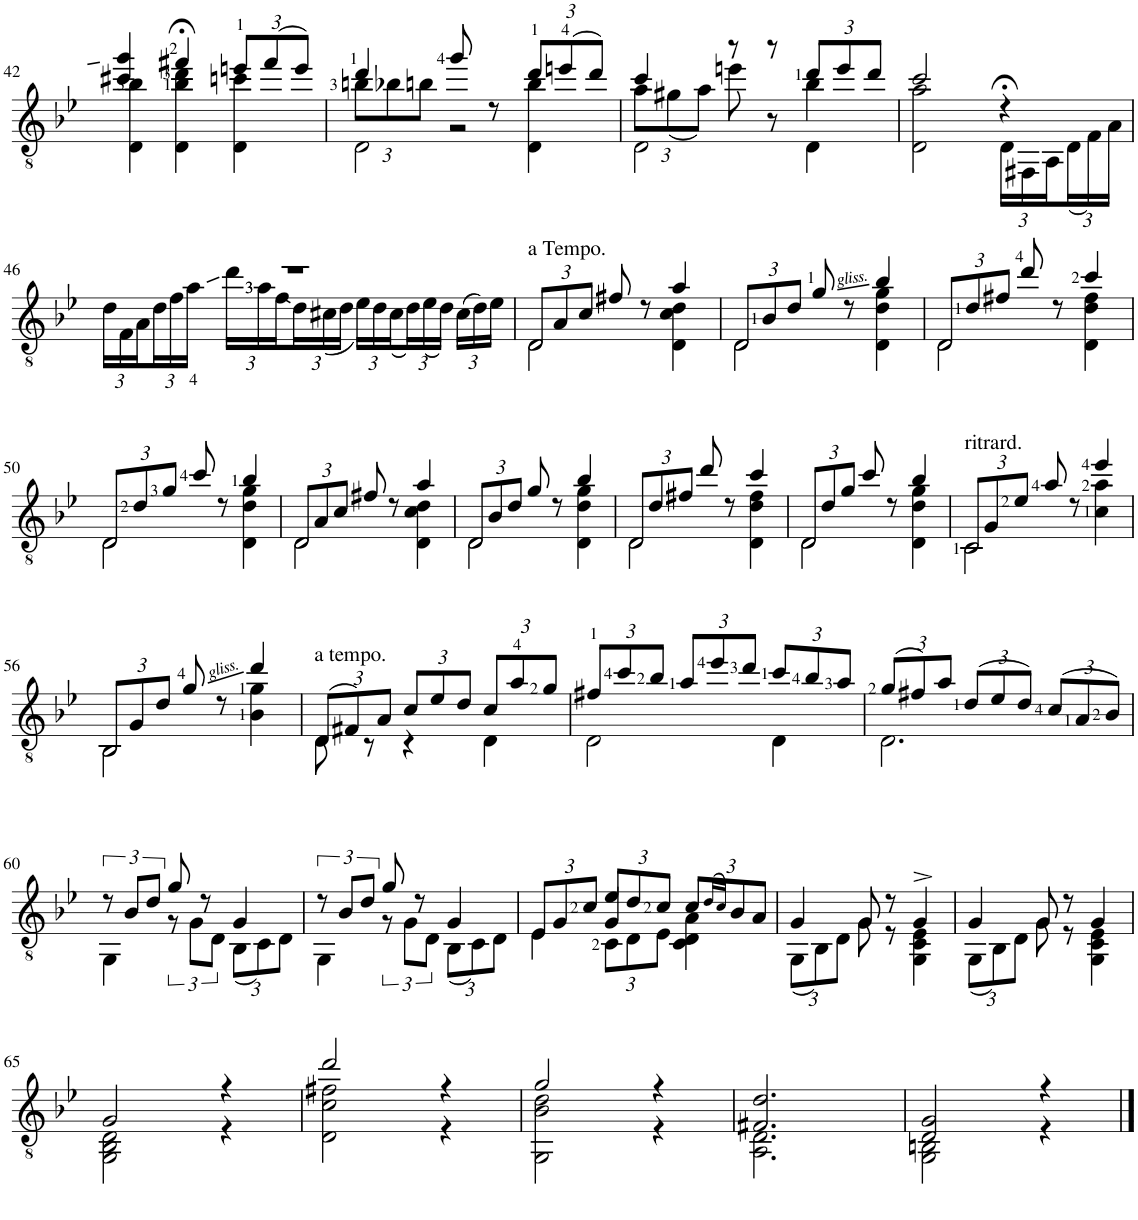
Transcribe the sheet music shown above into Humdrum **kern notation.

**kern
*part1
*staff1
*I"Guitar
*I'Guit.
!!LO:PB:g=z
*clefGv2
*k[b-e-]
*M3/4
=42
*^
4cc#X/ 4gg/	4D\ 4b-\
4ff#X;</	4D\ 4b-\ 4dd\
*Xbrackettup	*
12een/L	4D\ 4ccn\
(12ff#/	.
12ee/J)	.
=43	=43
*	*^
4dd/	12bn\L	2D\
.	12b-X\	.
.	12bn\J	.
8gg/	2r	.
8r	.	.
12dd/L	.	4D\ 4b\
(12een/	.	.
12dd/J)	.	.
=44	=44	=44
4cc/	12a\L	2D\
.	(12g#X\	.
.	12a\J)	.
8r	8een\	.
8r	8r	.
12dd/L	4b-\	4D\
12ee/	.	.
12dd/J	.	.
*	*v	*v
=45	=45
2cc/	2D\ 2a\
4r;<	24D\LL
.	24FF#X\
.	24AA\
.	(24D\
.	24F\)
.	24A\JJ
!!LO:LB:g=z	!!
=46	=46
2.r	24d\LL
.	24F\
.	24A\
.	24d\
.	24f\
.	24a\JJ
.	24dd\LL
.	24a\
.	24f\
.	24d\
.	(24c#X\
.	24d\JJ
.	24e-\LL)
.	24d\
.	(24c#\
.	24d\)
.	(24e-\
.	24d\JJ)
(24c#\LL	8ryy
24d\)	.
24e-\JJ	.
=47	=47
!LO:TX:a:t=a Tempo.	!
!LO:N:head=open	!
12D/L	2D\
12A/	.
12c/J	.
8f#X/	.
8r	.
4a/	4D\ 4c\ 4d\
=48	=48
!LO:N:head=open	!
12D/L	2D\
12B-/	.
12d/J	.
8g/	.
8r	.
4b-/	4D\ 4d\ 4g\
=49	=49
!LO:N:head=open	!
12D/L	2D\
12d/	.
12f#X/J	.
8dd/	.
8r	.
4cc/	4D\ 4d\ 4f#\
!!LO:LB:g=z	!!
=50	=50
!LO:N:head=open	!
12D/L	2D\
12d/	.
12g/J	.
8cc/	.
8r	.
4b-/	4D\ 4d\ 4g\
=51	=51
!LO:N:head=open	!
12D/L	2D\
12A/	.
12c/J	.
8f#X/	.
8r	.
4a/	4D\ 4c\ 4d\
=52	=52
!LO:N:head=open	!
12D/L	2D\
12B-/	.
12d/J	.
8g/	.
8r	.
4b-/	4D\ 4d\ 4g\
=53	=53
!LO:N:head=open	!
12D/L	2D\
12d/	.
12f#X/J	.
8dd/	.
8r	.
4cc/	4D\ 4d\ 4f#\
=54	=54
!LO:N:head=open	!
12D/L	2D\
12d/	.
12g/J	.
8cc/	.
8r	.
4b-/	4D\ 4d\ 4g\
=55	=55
!LO:TX:a:t=ritrard.	!
!LO:N:head=open	!
12C/L	2C\
12G/	.
12e-/J	.
8a/	.
8r	.
4ee-/	4c\ 4a\
!!LO:LB:g=z	!!
=56	=56
!LO:N:head=open	!
12BB-/L	2BB-\
12G/	.
12d/J	.
8g/	.
8r	.
4dd/	4B-\ 4g\
=57	=57
!LO:TX:a:t=a tempo.	!
(12D/L	8D\
12F#X/)	.
.	8r
12A/J	.
12c/L	4r
12e-/	.
12d/J	.
12c/L	4D\
12a/	.
12g/J	.
=58	=58
12f#X/L	2D\
12cc/	.
12b-/J	.
12a/L	.
12ee-/	.
12dd/J	.
12cc/L	4D\
12b-/	.
12a/J	.
=59	=59
(12g/L	2.D\
12f#X/)	.
12a/J	.
(12d/L	.
12e-/	.
12d/J)	.
(12c/L	.
12A/	.
12B-/J)	.
!!LO:LB:g=z	!!
=60	=60
*brackettup	*
12r	4GG\
12B-/L	.
12d/J	.
8g/	12r
.	12G\L
8r	.
.	12D\J
*	*Xbrackettup
4G/	(12BB-\L
.	12C\)
.	12D\J
=61	=61
*brackettup	*
12r	4GG\
12B-/L	.
12d/J	.
8g/	12r
.	12G\L
8r	.
.	12D\J
*	*Xbrackettup
4G/	(12BB-\L
.	12C\)
.	12D\J
=62	=62
*	*^
12E-/L	4E-\	4ryy
12G/	.	.
12c/J	.	.
12e-/L	12C\L	4G/
12d/	12D\	.
12c/J	12E-\J	.
12c/L	4C\ 4D\ 4A\	4ryy
(16qd/LL	.	.
16qc/JJ)	.	.
12B-/	.	.
12A/J	.	.
*	*v	*v
=63	=63
4G/	(12GG\L
.	12BB-\)
.	12D\J
8G/	8G\
8r	8r
4G^/	4GG\ 4C\ 4E-\
=64	=64
4G/	(12GG\L
.	12BB-\)
.	12D\J
8G/	8G\
8r	8r
4G/	4GG\ 4C\ 4E-\
!!LO:LB:g=z	!!
=65	=65
2G/	2GG\ 2BB-\ 2D\
4r	4r
=66	=66
2dd/	2D\ 2c\ 2f#X\
4r	4r
=67	=67
2g/	2GG\ 2B-\ 2d\
4r	4r
=68	=68
2.F#X/ 2.d/	2.AA\ 2.D\
=69	=69
2D/ 2G/	2GG\ 2BBn\
4r	4r
*v	*v
==
*-
